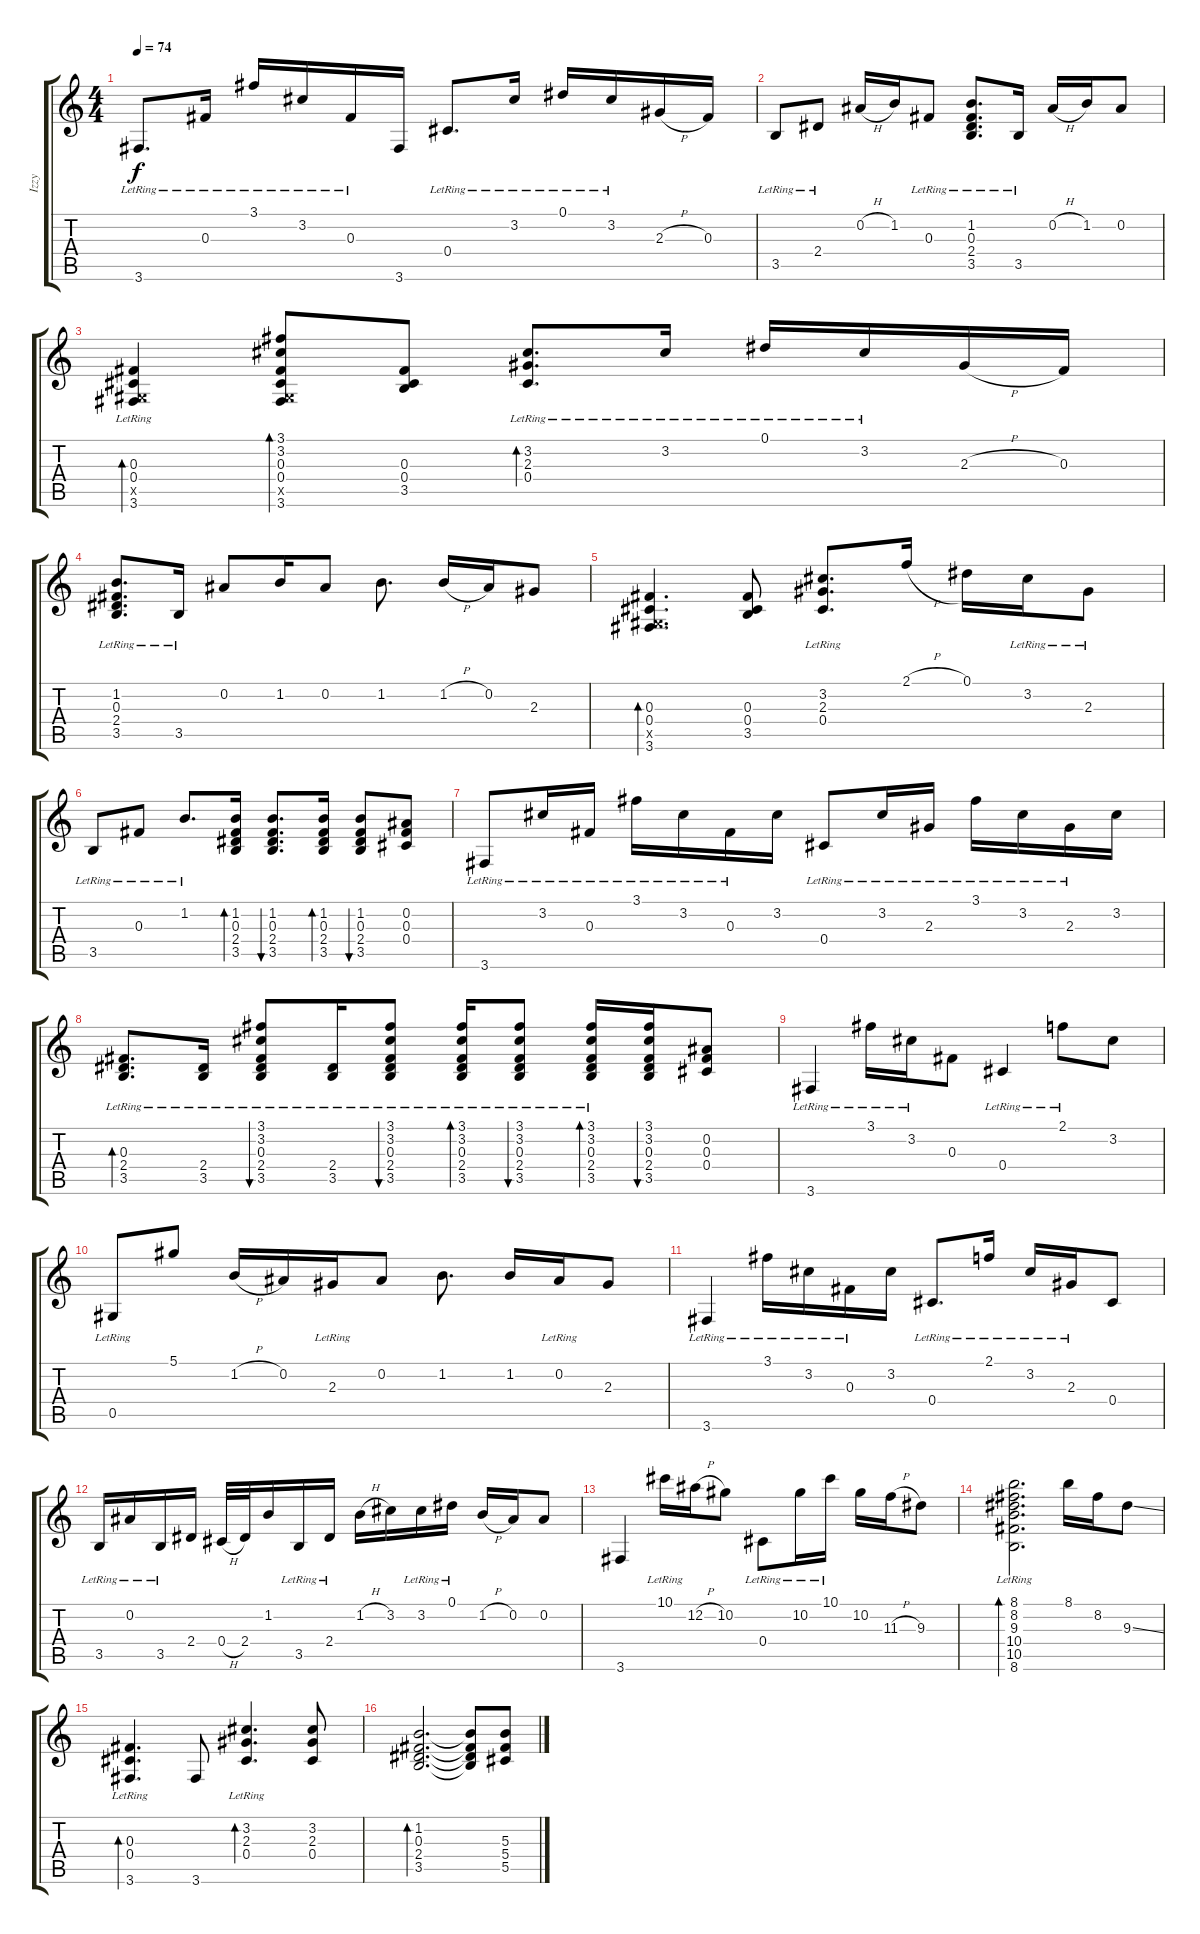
\track ("Izzy" "Izzy") {instrument electricguitarjazz}
\staff {score tabs}
\tuning (Eb4 Bb3 Gb3 Db3 Ab2 Eb2) {hide}
\ts (4 4)
\tempo 74
\clef g2
\ks c
3.6{lr}.8{d dy f instrument electricguitarjazz} 0.3{lr}.16 3.1{lr}.16 3.2{lr}.16 0.3{lr}.16 3.6.16 0.4{lr}.8{d} 3.2{lr}.16 0.1{lr}.16 3.2{lr}.16 2.3{h}.16 0.3.16 |
3.5{lr}.8 2.4{lr}.8 0.2{h}.16 1.2.16 0.3{lr}.8 (1.2{lr} 0.3{lr} 2.4{lr} 3.5{lr}).8{d} 3.5{lr}.16 0.2{h}.16 1.2.16 0.2.8 |
(0.3{lr} 0.4{lr} 0.5{x} 3.6{lr}).4{bd 60} (3.1 3.2 0.3 0.4 0.5{x} 3.6).8{bd 60} (0.3 0.4 3.5).8 (3.2{lr} 2.3{lr} 0.4{lr}).8{d bd 60} 3.2{lr}.16 0.1{lr}.16 3.2{lr}.16 2.3{h}.16 0.3.16 |
(1.2{lr} 0.3{lr} 2.4{lr} 3.5{lr}).8{d} 3.5{lr}.16 0.2.8 1.2.16 0.2.8 1.2.8{d} 1.2{h}.16 0.2.16 2.3.8 |
(0.3 0.4 0.5{x} 3.6).4{d bd 60} (0.3 0.4 3.5).8 (3.2{lr} 2.3{lr} 0.4{lr}).8{d} 2.1{h}.16 0.1.16 3.2{lr}.16 2.3{lr}.8 |
3.5{lr}.8 0.3{lr}.8 1.2{lr}.8{d} (1.2 0.3 2.4 3.5).16{bd 30} (1.2 0.3 2.4 3.5).8{d bu 30} (1.2 0.3 2.4 3.5).16{bd 30} (1.2 0.3 2.4 3.5).8{bu 30} (0.2 0.3 0.4).8 |
3.6{lr}.8 3.2{lr}.16 0.3{lr}.16 3.1{lr}.16 3.2{lr}.16 0.3{lr}.16 3.2.16 0.4{lr}.8 3.2{lr}.16 2.3{lr}.16 3.1{lr}.16 3.2{lr}.16 2.3{lr}.16 3.2.16 |
(0.3{lr} 2.4{lr} 3.5{lr}).8{d bd 60} (2.4{lr} 3.5{lr}).16 (3.1{lr} 3.2{lr} 0.3{lr} 2.4{lr} 3.5{lr}).8{bu 60} (2.4{lr} 3.5{lr}).16 (3.1{lr} 3.2{lr} 0.3{lr} 2.4{lr} 3.5{lr}).8{bu 60} (3.1{lr} 3.2{lr} 0.3{lr} 2.4{lr} 3.5{lr}).16{bd 30} (3.1{lr} 3.2{lr} 0.3{lr} 2.4{lr} 3.5{lr}).8{bu 30} (3.1{lr} 3.2{lr} 0.3{lr} 2.4{lr} 3.5{lr}).16{bd 30} (3.1 3.2 0.3 2.4 3.5).16{bu 30} (0.2 0.3 0.4).8 |
3.6{lr}.4{volume 13 instrument distortionguitar} 3.1{lr}.16 3.2{lr}.16 0.3.8 0.4{lr}.4 2.1{lr}.8 3.2.8 |
0.5{lr}.8 5.1.8 1.2{h}.16 0.2.16 2.3{lr}.16 0.2.8 1.2.8{d} 1.2.16 0.2{lr}.16 2.3.8 |
3.6{lr}.4 3.1{lr}.16 3.2{lr}.16 0.3{lr}.16 3.2.16 0.4{lr}.8{d} 2.1{lr}.16 3.2{lr}.16 2.3{lr}.16 0.4.8 |
3.5{lr}.16 0.2{lr}.16 3.5{lr}.16 2.4.16 0.4{h}.32 2.4.32 1.2.16 3.5{lr}.16 2.4{lr}.16 1.2{h}.16 3.2.16 3.2{lr}.16 0.1{lr}.16 1.2{h}.16 0.2.16 0.2.8 |
3.6.4 10.1{lr}.16 12.2{h}.16 10.2.8 0.4{lr}.8 10.2{lr}.16 10.1{lr}.16 10.2.16 11.3{h}.16 9.3.8 |
(8.1{lr} 8.2{lr} 9.3{lr} 10.4{lr} 10.5{lr} 8.6{lr}).2{d bd 30} 8.1.16 8.2.16 9.3{ss}.8 |
(0.3{lr} 0.4{lr} 3.6{lr}).4{d bd 60} 3.6.8 (3.2{lr} 2.3{lr} 0.4{lr}).4{d bd 60} (3.2 2.3 0.4).8 |
(1.2 0.3 2.4 3.5).2{d bd 60} (1.2{t} 0.3{t} 2.4{t} 3.5{t}).8 (5.3 5.4 5.5).8{volume 16}
